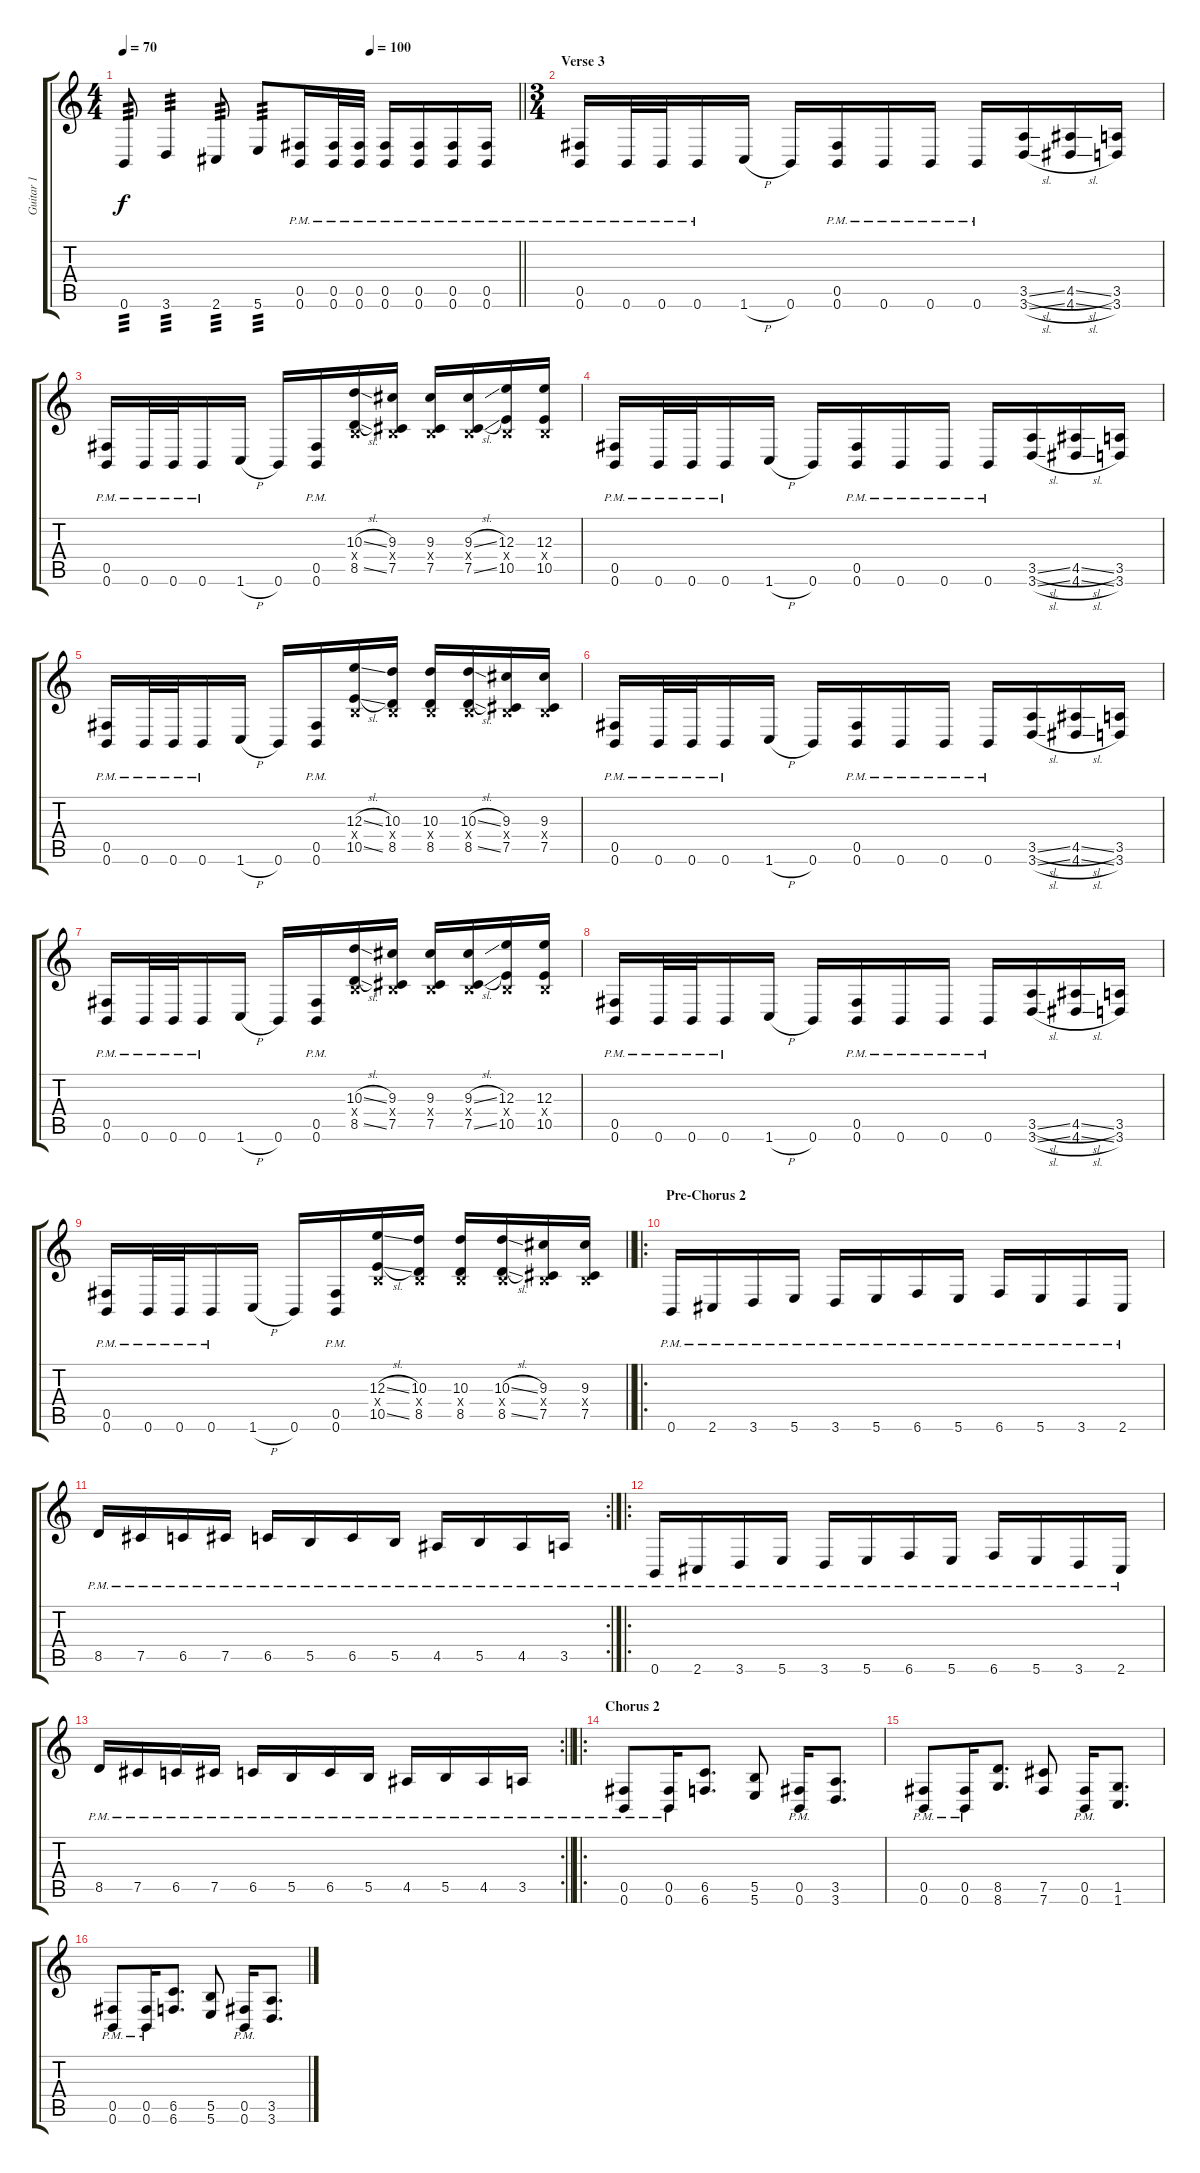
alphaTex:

\track ("Guitar 1" "Guitar 1") {instrument distortionguitar}
\staff {score tabs}
\tuning (Db4 Ab3 E3 B2 Gb2 B1) {hide}
\ts (4 4)
\tempo 70
\tempo (100 0.625)
\clef g2
\barLineRight lightlight
\ks c
0.6.8{tp 3 dy f} 3.6.4{tp 3} 2.6.8{tp 3} 5.6.8{tp 3} (0.5{pm} 0.6{pm}).16 (0.5{pm} 0.6{pm}).32 (0.5{pm} 0.6{pm}).32 (0.5{pm} 0.6{pm}).16 (0.5{pm} 0.6{pm}).16 (0.5{pm} 0.6{pm}).16 (0.5{pm} 0.6{pm}).16 |
\ts (3 4)
\section ("" "Verse 3")
(0.5{pm} 0.6{pm}).16 0.6{pm}.32 0.6{pm}.32 0.6{pm}.16 1.6{h}.16 0.6.16 (0.5 0.6{pm}).16 0.6{pm}.16 0.6{pm}.16 0.6{pm}.16 (3.5{sl} 3.6{sl}).16 (4.5{sl} 4.6{sl}).16 (3.5 3.6).16 |
(0.5{pm} 0.6{pm}).16 0.6{pm}.32 0.6{pm}.32 0.6{pm}.16 1.6{h}.16 0.6.16 (0.5{pm} 0.6{pm}).16 (10.3{sl} 0.4{x} 8.5{sl}).16 (9.3 0.4{x} 7.5).16 (9.3 0.4{x} 7.5).16 (9.3{sl} 0.4{x} 7.5{sl}).16 (12.3 0.4{x} 10.5).16 (12.3 0.4{x} 10.5).16 |
(0.5{pm} 0.6{pm}).16 0.6{pm}.32 0.6{pm}.32 0.6{pm}.16 1.6{h}.16 0.6.16 (0.5 0.6{pm}).16 0.6{pm}.16 0.6{pm}.16 0.6{pm}.16 (3.5{sl} 3.6{sl}).16 (4.5{sl} 4.6{sl}).16 (3.5 3.6).16 |
(0.5{pm} 0.6{pm}).16 0.6{pm}.32 0.6{pm}.32 0.6{pm}.16 1.6{h}.16 0.6.16 (0.5{pm} 0.6{pm}).16 (12.3{sl} 0.4{x} 10.5{sl}).16 (10.3 0.4{x} 8.5).16 (10.3 0.4{x} 8.5).16 (10.3{sl} 0.4{x} 8.5{sl}).16 (9.3 0.4{x} 7.5).16 (9.3 0.4{x} 7.5).16 |
(0.5{pm} 0.6{pm}).16 0.6{pm}.32 0.6{pm}.32 0.6{pm}.16 1.6{h}.16 0.6.16 (0.5 0.6{pm}).16 0.6{pm}.16 0.6{pm}.16 0.6{pm}.16 (3.5{sl} 3.6{sl}).16 (4.5{sl} 4.6{sl}).16 (3.5 3.6).16 |
(0.5{pm} 0.6{pm}).16 0.6{pm}.32 0.6{pm}.32 0.6{pm}.16 1.6{h}.16 0.6.16 (0.5{pm} 0.6{pm}).16 (10.3{sl} 0.4{x} 8.5{sl}).16 (9.3 0.4{x} 7.5).16 (9.3 0.4{x} 7.5).16 (9.3{sl} 0.4{x} 7.5{sl}).16 (12.3 0.4{x} 10.5).16 (12.3 0.4{x} 10.5).16 |
(0.5{pm} 0.6{pm}).16 0.6{pm}.32 0.6{pm}.32 0.6{pm}.16 1.6{h}.16 0.6.16 (0.5 0.6{pm}).16 0.6{pm}.16 0.6{pm}.16 0.6{pm}.16 (3.5{sl} 3.6{sl}).16 (4.5{sl} 4.6{sl}).16 (3.5 3.6).16 |
\barLineRight lightlight
(0.5{pm} 0.6{pm}).16 0.6{pm}.32 0.6{pm}.32 0.6{pm}.16 1.6{h}.16 0.6.16 (0.5{pm} 0.6{pm}).16 (12.3{sl} 0.4{x} 10.5{sl}).16 (10.3 0.4{x} 8.5).16 (10.3 0.4{x} 8.5).16 (10.3{sl} 0.4{x} 8.5{sl}).16 (9.3 0.4{x} 7.5).16 (9.3 0.4{x} 7.5).16 |
\ro
\section ("" "Pre-Chorus 2")
0.6{pm}.16 2.6{pm}.16 3.6{pm}.16 5.6{pm}.16 3.6{pm}.16 5.6{pm}.16 6.6{pm}.16 5.6{pm}.16 6.6{pm}.16 5.6{pm}.16 3.6{pm}.16 2.6{pm}.16 |
\rc 2
8.5{pm}.16 7.5{pm}.16 6.5{pm}.16 7.5{pm}.16 6.5{pm}.16 5.5{pm}.16 6.5{pm}.16 5.5{pm}.16 4.5{pm}.16 5.5{pm}.16 4.5{pm}.16 3.5{pm}.16 |
\ro
0.6{pm}.16 2.6{pm}.16 3.6{pm}.16 5.6{pm}.16 3.6{pm}.16 5.6{pm}.16 6.6{pm}.16 5.6{pm}.16 6.6{pm}.16 5.6{pm}.16 3.6{pm}.16 2.6{pm}.16 |
\rc 2
\barLineRight lightlight
8.5{pm}.16 7.5{pm}.16 6.5{pm}.16 7.5{pm}.16 6.5{pm}.16 5.5{pm}.16 6.5{pm}.16 5.5{pm}.16 4.5{pm}.16 5.5{pm}.16 4.5{pm}.16 3.5{pm}.16 |
\ro
\section ("" "Chorus 2")
(0.5{pm} 0.6{pm}).8 (0.5{pm} 0.6{pm}).16 (6.5 6.6).8{d} (5.5 5.6).8 (0.5{pm} 0.6{pm}).16 (3.5 3.6).8{d} |
(0.5{pm} 0.6{pm}).8 (0.5{pm} 0.6{pm}).16 (8.5 8.6).8{d} (7.5 7.6).8 (0.5{pm} 0.6{pm}).16 (1.5 1.6).8{d} |
(0.5{pm} 0.6{pm}).8 (0.5{pm} 0.6{pm}).16 (6.5 6.6).8{d} (5.5 5.6).8 (0.5{pm} 0.6{pm}).16 (3.5 3.6).8{d}
